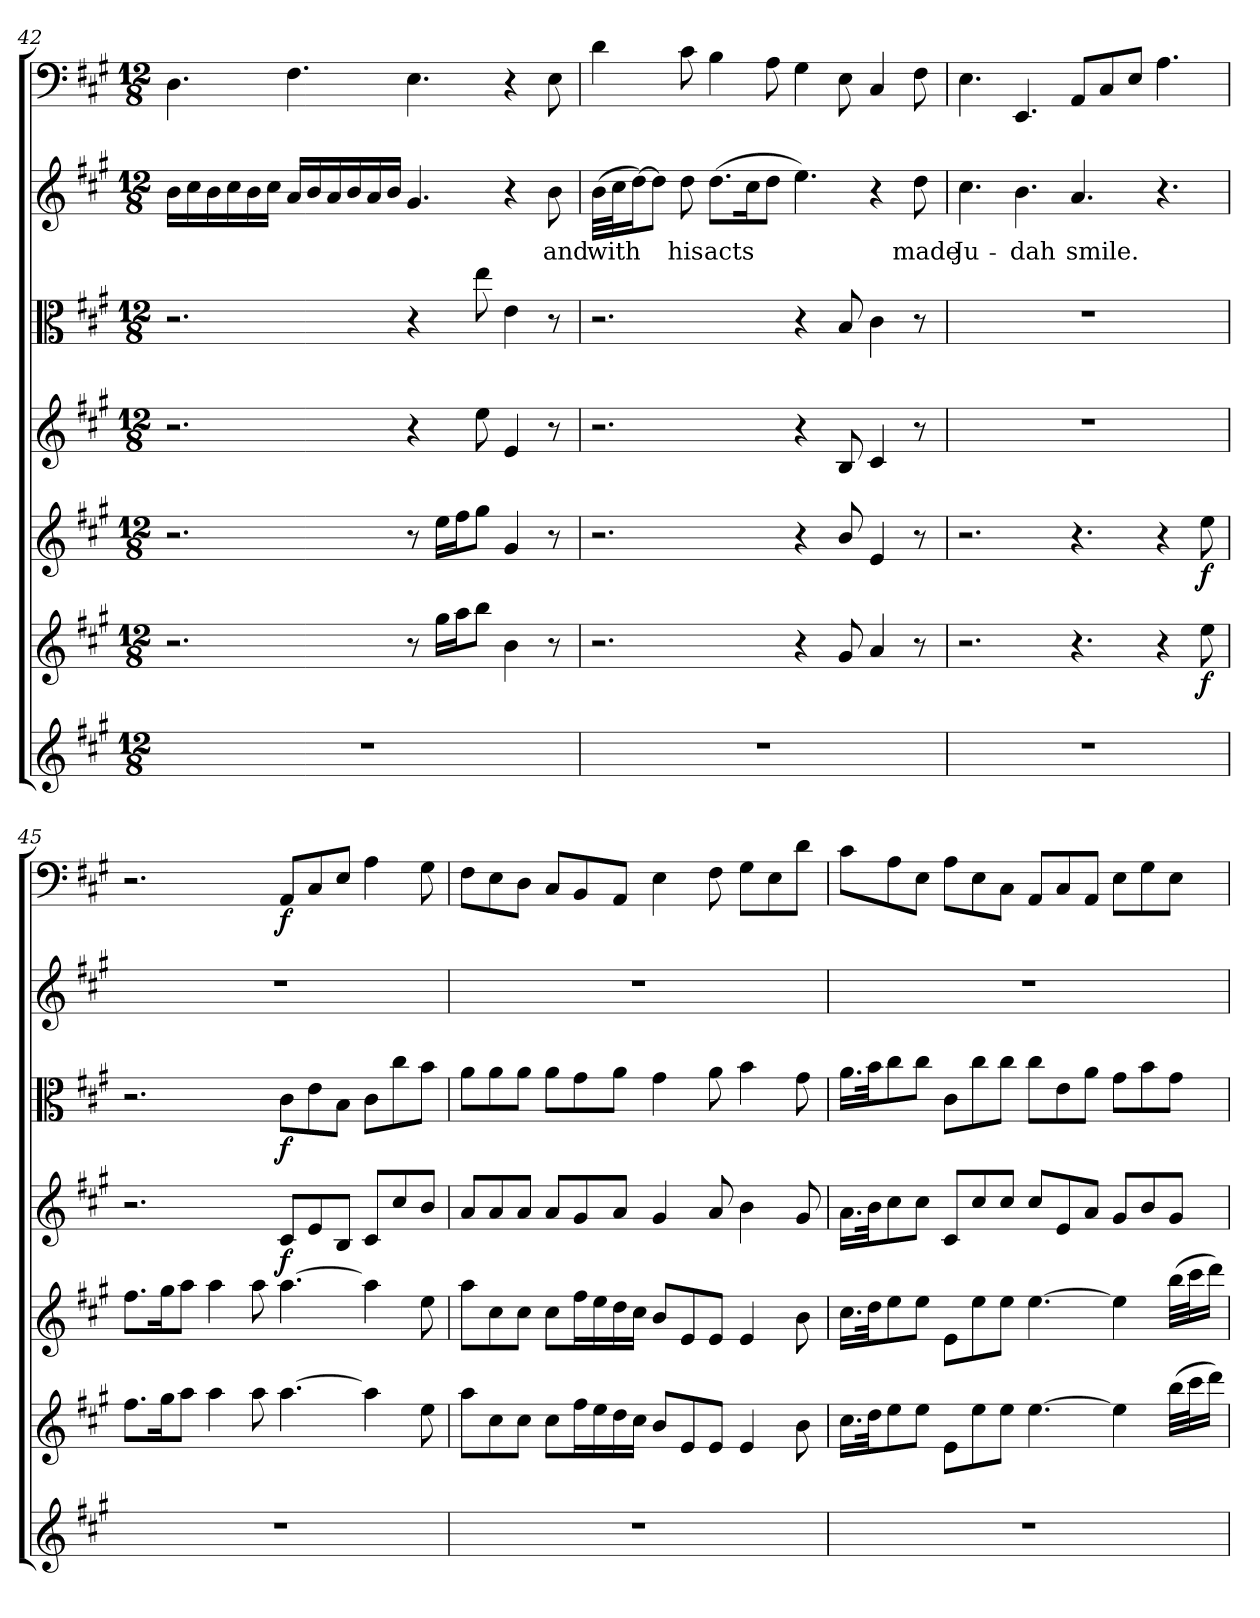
**kern	**kern	**dynam	**kern	**dynam	**kern	**dynam	**kern	**dynam	**kern	**text	**kern	**dynam
*part7	*part6	*part6	*part5	*part5	*part4	*part4	*part3	*part3	*part2	*part2	*part1	*part1
*staff7	*staff6	*staff6	*staff5	*staff5	*staff4	*staff4	*staff3	*staff3	*staff2	*staff2	*staff1	*staff1
*clefG2	*clefG2	*	*clefG2	*	*clefG2	*	*clefC3	*	*clefG2	*	*clefF4	*
*k[f#c#g#]	*k[f#c#g#]	*	*k[f#c#g#]	*	*k[f#c#g#]	*	*k[f#c#g#]	*	*k[f#c#g#]	*	*k[f#c#g#]	*
*A:	*A:	*	*A:	*	*A:	*	*A:	*	*A:	*	*A:	*
*M12/8	*M12/8	*	*M12/8	*	*M12/8	*	*M12/8	*	*M12/8	*	*M12/8	*
=42	=42	=42	=42	=42	=42	=42	=42	=42	=42	=42	=42	=42
1.r	2.r	.	2.r	.	2.r	.	2.r	.	16b\LL	.	4.D\	.
.	.	.	.	.	.	.	.	.	16cc#\	.	.	.
.	.	.	.	.	.	.	.	.	16b\	.	.	.
.	.	.	.	.	.	.	.	.	16cc#\	.	.	.
.	.	.	.	.	.	.	.	.	16b\	.	.	.
.	.	.	.	.	.	.	.	.	16cc#\JJ	.	.	.
.	.	.	.	.	.	.	.	.	16a/LL	.	4.F#\	.
.	.	.	.	.	.	.	.	.	16b/	.	.	.
.	.	.	.	.	.	.	.	.	16a/	.	.	.
.	.	.	.	.	.	.	.	.	16b/	.	.	.
.	.	.	.	.	.	.	.	.	16a/	.	.	.
.	.	.	.	.	.	.	.	.	16b/JJ	.	.	.
.	8r	.	8r	.	4r	.	4r	.	4.g#/	.	4.E\	.
.	16gg#\LL	.	16ee\LL	.	.	.	.	.	.	.	.	.
.	16aa\J	.	16ff#\J	.	.	.	.	.	.	.	.	.
.	8bb\J	.	8gg#\J	.	8ee\	.	8ee\	.	.	.	.	.
.	4b\	.	4g#/	.	4e/	.	4e\	.	4r	.	4r	.
.	8r	.	8r	.	8r	.	8r	.	8b\	and	8E\	.
=43	=43	=43	=43	=43	=43	=43	=43	=43	=43	=43	=43	=43
1.r	2.r	.	2.r	.	2.r	.	2.r	.	(32b\LLL	with	4d\	.
.	.	.	.	.	.	.	.	.	32cc#\J	.	.	.
.	.	.	.	.	.	.	.	.	[16dd\J)	.	.	.
.	.	.	.	.	.	.	.	.	8dd\J]	.	.	.
.	.	.	.	.	.	.	.	.	8dd\	his	8c#\	.
.	.	.	.	.	.	.	.	.	(8.dd\L	acts	4B\	.
.	.	.	.	.	.	.	.	.	16cc#\K	.	.	.
.	.	.	.	.	.	.	.	.	8dd\J	.	8A\	.
.	4r	.	4r	.	4r	.	4r	.	4.ee\)	.	4G#\	.
.	8g#/	.	8b/	.	8B/	.	8B/	.	.	.	8E\	.
.	4a/	.	4e/	.	4c#/	.	4c#\	.	4r	.	4C#/	.
.	8r	.	8r	.	8r	.	8r	.	8dd\	made	8F#\	.
=44	=44	=44	=44	=44	=44	=44	=44	=44	=44	=44	=44	=44
1.r	2.r	.	2.r	.	1.r	.	1.r	.	4.cc#\	Ju-	4.E\	.
.	.	.	.	.	.	.	.	.	4.b\	-dah	4.EE/	.
.	4.r	.	4.r	.	.	.	.	.	4.a/	smile.	8AA/L	.
.	.	.	.	.	.	.	.	.	.	.	8C#/	.
.	.	.	.	.	.	.	.	.	.	.	8E/J	.
.	4r	.	4r	.	.	.	.	.	4.r	.	4.A\	.
.	8ee\	f	8ee\	f	.	.	.	.	.	.	.	.
=45	=45	=45	=45	=45	=45	=45	=45	=45	=45	=45	=45	=45
1.r	8.ff#\L	.	8.ff#\L	.	2.r	.	2.r	.	1.r	.	2.r	.
.	16gg#\K	.	16gg#\K	.	.	.	.	.	.	.	.	.
.	8aa\J	.	8aa\J	.	.	.	.	.	.	.	.	.
.	4aa\	.	4aa\	.	.	.	.	.	.	.	.	.
.	8aa\	.	8aa\	.	.	.	.	.	.	.	.	.
.	[4.aa\	.	[4.aa\	.	8c#/L	f	8c#\L	f	.	.	8AA/L	f
.	.	.	.	.	8e/	.	8e\	.	.	.	8C#/	.
.	.	.	.	.	8B/J	.	8B\J	.	.	.	8E/J	.
.	4aa\]	.	4aa\]	.	8c#/L	.	8c#\L	.	.	.	4A\	.
.	.	.	.	.	8cc#/	.	8cc#\	.	.	.	.	.
.	8ee\	.	8ee\	.	8b/J	.	8b\J	.	.	.	8G#\	.
=46	=46	=46	=46	=46	=46	=46	=46	=46	=46	=46	=46	=46
1.r	8aa\L	.	8aa\L	.	8a/L	.	8a\L	.	1.r	.	8F#\L	.
.	8cc#\	.	8cc#\	.	8a/	.	8a\	.	.	.	8E\	.
.	8cc#\J	.	8cc#\J	.	8a/J	.	8a\J	.	.	.	8D\J	.
.	8cc#\L	.	8cc#\L	.	8a/L	.	8a\L	.	.	.	8C#/L	.
.	16ff#\L	.	16ff#\L	.	8g#/	.	8g#\	.	.	.	8BB/	.
.	16ee\	.	16ee\	.	.	.	.	.	.	.	.	.
.	16dd\	.	16dd\	.	8a/J	.	8a\J	.	.	.	8AA/J	.
.	16cc#\JJ	.	16cc#\JJ	.	.	.	.	.	.	.	.	.
.	8b/L	.	8b/L	.	4g#/	.	4g#\	.	.	.	4E\	.
.	8e/	.	8e/	.	.	.	.	.	.	.	.	.
.	8e/J	.	8e/J	.	8a/	.	8a\	.	.	.	8F#\	.
.	4e/	.	4e/	.	4b\	.	4b\	.	.	.	8G#\L	.
.	.	.	.	.	.	.	.	.	.	.	8E\	.
.	8b\	.	8b\	.	8g#/	.	8g#\	.	.	.	8d\J	.
=47	=47	=47	=47	=47	=47	=47	=47	=47	=47	=47	=47	=47
1.r	16.cc#\LL	.	16.cc#\LL	.	16.a\LL	.	16.a\LL	.	1.r	.	8c#\L	.
.	32dd\JK	.	32dd\JK	.	32b\JK	.	32b\JK	.	.	.	.	.
.	8ee\	.	8ee\	.	8cc#\	.	8cc#\	.	.	.	8A\	.
.	8ee\J	.	8ee\J	.	8cc#\J	.	8cc#\J	.	.	.	8E\J	.
.	8e\L	.	8e\L	.	8c#/L	.	8c#\L	.	.	.	8A\L	.
.	8ee\	.	8ee\	.	8cc#/	.	8cc#\	.	.	.	8E\	.
.	8ee\J	.	8ee\J	.	8cc#/J	.	8cc#\J	.	.	.	8C#\J	.
.	[4.ee\	.	[4.ee\	.	8cc#/L	.	8cc#\L	.	.	.	8AA/L	.
.	.	.	.	.	8e/	.	8e\	.	.	.	8C#/	.
.	.	.	.	.	8a/J	.	8a\J	.	.	.	8AA/J	.
.	4ee\]	.	4ee\]	.	8g#/L	.	8g#\L	.	.	.	8E\L	.
.	.	.	.	.	8b/	.	8b\	.	.	.	8G#\	.
.	(32bb\LLL	.	(32bb\LLL	.	8g#/J	.	8g#\J	.	.	.	8E\J	.
.	32ccc#\J	.	32ccc#\J	.	.	.	.	.	.	.	.	.
.	16ddd\JJ)	.	16ddd\JJ)	.	.	.	.	.	.	.	.	.
=	=	=	=	=	=	=	=	=	=	=	=	=
*-	*-	*-	*-	*-	*-	*-	*-	*-	*-	*-	*-	*-
